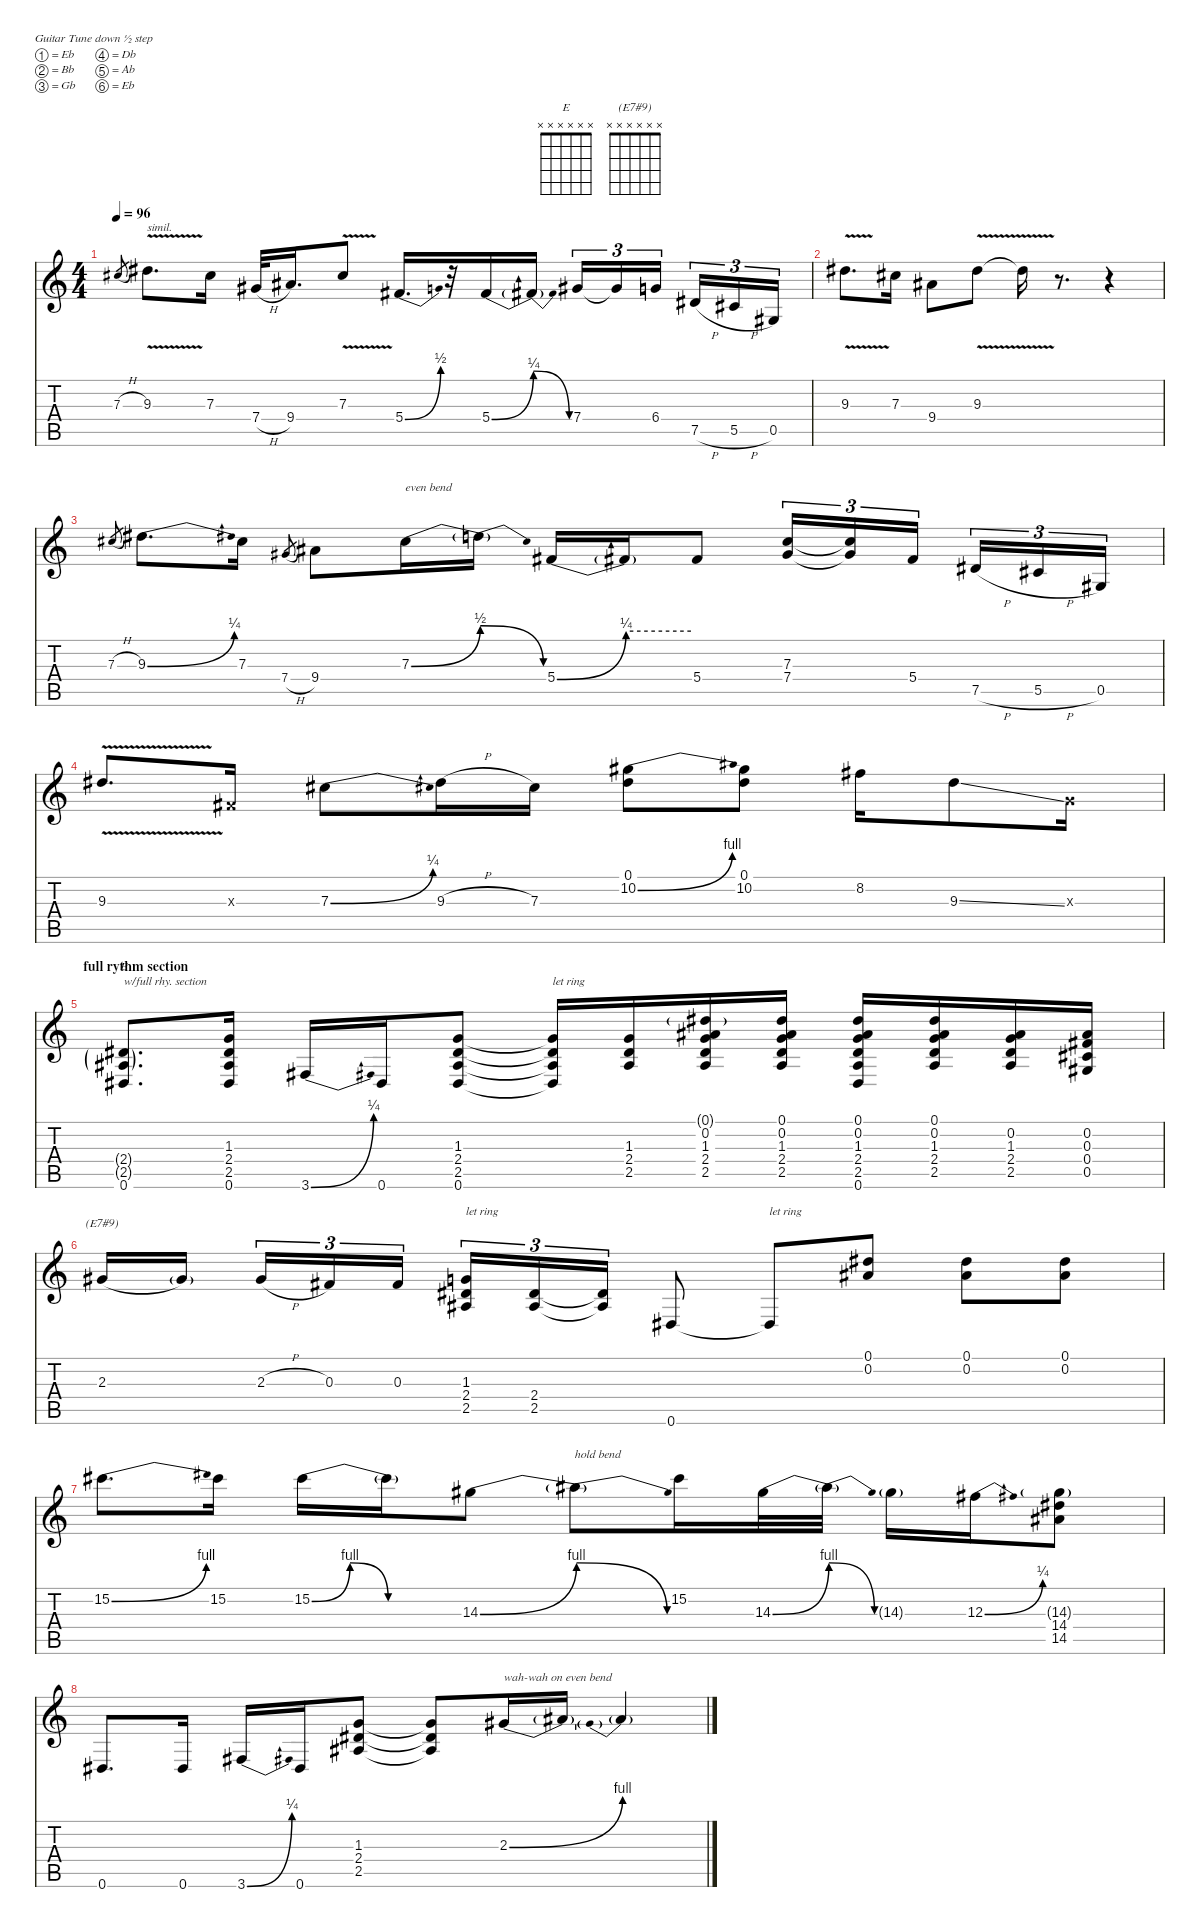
\defaultSystemsLayout 4
\hideDynamics
\bracketExtendMode nobrackets
\singleTrackTrackNamePolicy hidden
\multiTrackTrackNamePolicy hidden
\otherSystemsTrackNameOrientation horizontal
\track ("Guitar" "od.guit.") {defaultSystemsLayout 2 instrument overdrivenguitar}
\staff {score tabs}
\tuning (Eb4 Bb3 Gb3 Db3 Ab2 Eb2)
\chord ("E" x x x x x x)
\chord ("(E7#9)" x x x x x x)
\ts (4 4)
\tempo 96
\clef g2
\ks c
7.3{h acc #}.8{gr dy mf beam Up} 9.3{v acc #}.8{d txt "simil." dy ff beam Down} 7.3{acc #}.16{dy f beam Down} 7.4{h acc #}.32{dy ff beam Up} 9.4{acc #}.16{d dy f beam Up} 7.3{v acc #}.8{beam Up} 5.4{be (bend 0 0 30 2) acc #}.16{d dy ff beam Up} r.32{beam Up} 5.4{be (bend 0 0 60 1) acc #}.16{beam Up} 5.4{be (release 0 1 60 0) t acc #}.16{dy f beam Up} 7.4{acc #}.16{tu (3 2) beam Up} 7.4{t acc #}.16{tu (3 2) beam Up} 6.4.16{tu (3 2) beam Up} 7.5{h acc #}.16{tu (3 2) beam Up} 5.5{h acc #}.16{tu (3 2) beam Up} 0.5{acc #}.16{tu (3 2) beam Up} |
9.3{v acc #}.8{d dy ff beam Down} 7.3{acc #}.16{dy f beam Down} 9.4{acc #}.8{beam Down} 9.3{v acc #}.8{dy ff beam Down} 9.3{v t acc #}.16{dy f beam Down} r.8{d beam Down} r.4{beam Down} |
7.3{h acc #}.8{gr dy mf beam Up} 9.3{be (bend 0 0 30 1) acc #}.8{d dy ff beam Down} 7.3{acc #}.16{dy f beam Down} 7.4{h acc #}.8{gr dy mf beam Up} 9.4{acc #}.8{dy ff beam Down} 7.3{be (bend 0 0 60 2) acc #}.16{txt "even bend" dy f beam Down} 7.3{be (release 0 2 60 0) t}.16{beam Down} 5.4{be (bend 0 0 60 1) acc #}.16{dy ff beam Up} 5.4{be (hold 0 1 60 1) t acc #}.16{dy f beam Up} 5.4{acc #}.8{beam Up} (7.3{acc #} 7.4{acc #}).16{tu (3 2) dy ff beam Up} (7.3{t acc #} 7.4{t acc #}).16{tu (3 2) dy f beam Up} 5.4{acc #}.16{tu (3 2) beam Up} 7.5{h acc #}.16{tu (3 2) beam Up} 5.5{h acc #}.16{tu (3 2) beam Up} 0.5{acc #}.16{tu (3 2) beam Up} |
9.3{v acc #}.8{d dy ff beam Up} 0.3{x acc #}.16{dy f beam Up} 7.3{be (bend 0 0 30 1) acc #}.8{beam Down} 9.3{h acc #}.16{beam Down} 7.3{acc #}.16{beam Down} (0.1{acc #} 10.2{be (bend 0 0 30 4) acc #}).8{dy ff beam Down} (0.1{acc #} 10.2{acc #}).8{beam Down} 8.2{acc #}.16{beam Down} 9.3{ss acc #}.8{beam Down} 1.3{x}.16{dy f beam Down} |
\section ("" "full rythm section")
(2.4{g acc #} 2.5{g acc #} 0.6{acc #}).8{d ch "E" txt "w/full rhy. section" dy ff beam Up} (1.3 2.4{acc #} 2.5{acc #} 0.6{acc #}).16{dy f beam Up} 3.6{be (bend 0 0 30 1) acc #}.16{beam Up} 0.6{acc #}.16{dy mf beam Up} (1.3 2.4{acc #} 2.5{acc #} 0.6{acc #}).8{dy ff beam Up} (1.3{t} 2.4{t acc #} 2.5{t acc #} 0.6{t acc #}).16{txt "let ring" dy f beam Up} (1.3 2.4{acc #} 2.5{acc #}).16{beam Up} (0.1{g acc #} 0.2{acc #} 1.3 2.4{acc #} 2.5{acc #}).16{beam Up} (0.1{acc #} 0.2{acc #} 1.3 2.4{acc #} 2.5{acc #}).16{beam Up} (0.1{acc #} 0.2{acc #} 1.3 2.4{acc #} 2.5{acc #} 0.6{acc #}).16{beam Up} (0.1{acc #} 0.2{acc #} 1.3 2.4{acc #} 2.5{acc #}).16{beam Up} (0.2{acc #} 1.3 2.4{acc #} 2.5{acc #}).16{beam Up} (0.2{acc #} 0.3{acc #} 0.4{acc #} 0.5{acc #}).16{beam Up} |
2.3{be (hold 0 0 60 0) acc #}.16{ch "(E7#9)" beam Up} 2.3{be (hold 0 0 60 0) t acc #}.16{beam Up} 2.3{h acc #}.16{tu (3 2) beam Up} 0.3{acc #}.16{tu (3 2) beam Up} 0.3{acc #}.16{tu (3 2) beam Up} (1.3 2.4{acc #} 2.5{acc #}).16{tu (3 2) txt "let ring" beam Up} (2.4{acc #} 2.5{acc #}).16{tu (3 2) beam Up} (2.4{t acc #} 2.5{t acc #}).16{tu (3 2) beam Up} 0.6{acc #}.8{dy ff beam Up} 0.6{t acc #}.8{txt "let ring" dy f beam Up} (0.1{acc #} 0.2{acc #}).8{dy ff beam Up} (0.1{acc #} 0.2{acc #}).8{beam Down} (0.1{acc #} 0.2{acc #}).8{beam Down} |
15.2{be (bend 0 0 19.999999199999998 4) acc #}.8{d beam Down} 15.2{acc #}.16{dy f beam Down} 15.2{be (bendrelease 0 0 30 4 30 4 60 0) acc #}.16{dy ff beam Down} 15.2{be (hold 0 0 60 0) t acc #}.16{dy f beam Down} 14.3{be (bend 0 0 60 4) acc #}.8{dy ff beam Down} 14.3{be (release 0 4 60 0) t}.8{txt "hold bend" dy f beam Down} 15.2{acc #}.16{beam Down} 14.3{be (bend 0 0 60 4) acc #}.32{beam Down} 14.3{be (release 0 4 60 0) t}.32{beam Down} 14.3{g acc #}.16{dy fff beam Down} 12.3{be (bend 0 0 30 1) acc #}.16{dy f beam Down} (14.3{g acc #} 14.4{acc #} 14.5{acc #}).8{beam Down} |
0.6{acc #}.8{d dy ff beam Up} 0.6{acc #}.16{dy f beam Up} 3.6{be (bend 0 0 30 1) acc #}.16{beam Up} 0.6{acc #}.16{beam Up} (1.3 2.4{acc #} 2.5{acc #}).8{dy ff beam Up} (1.3{t} 2.4{t acc #} 2.5{t acc #}).8{dy f beam Up} 2.3{be (bend 0 0 60 4) acc #}.16{txt "wah-wah on even bend" dy ff beam Up} 2.3{t}.16{dy f beam Up} 2.3{be (prebend 0 4 60 4) t}.4{beam Up}
